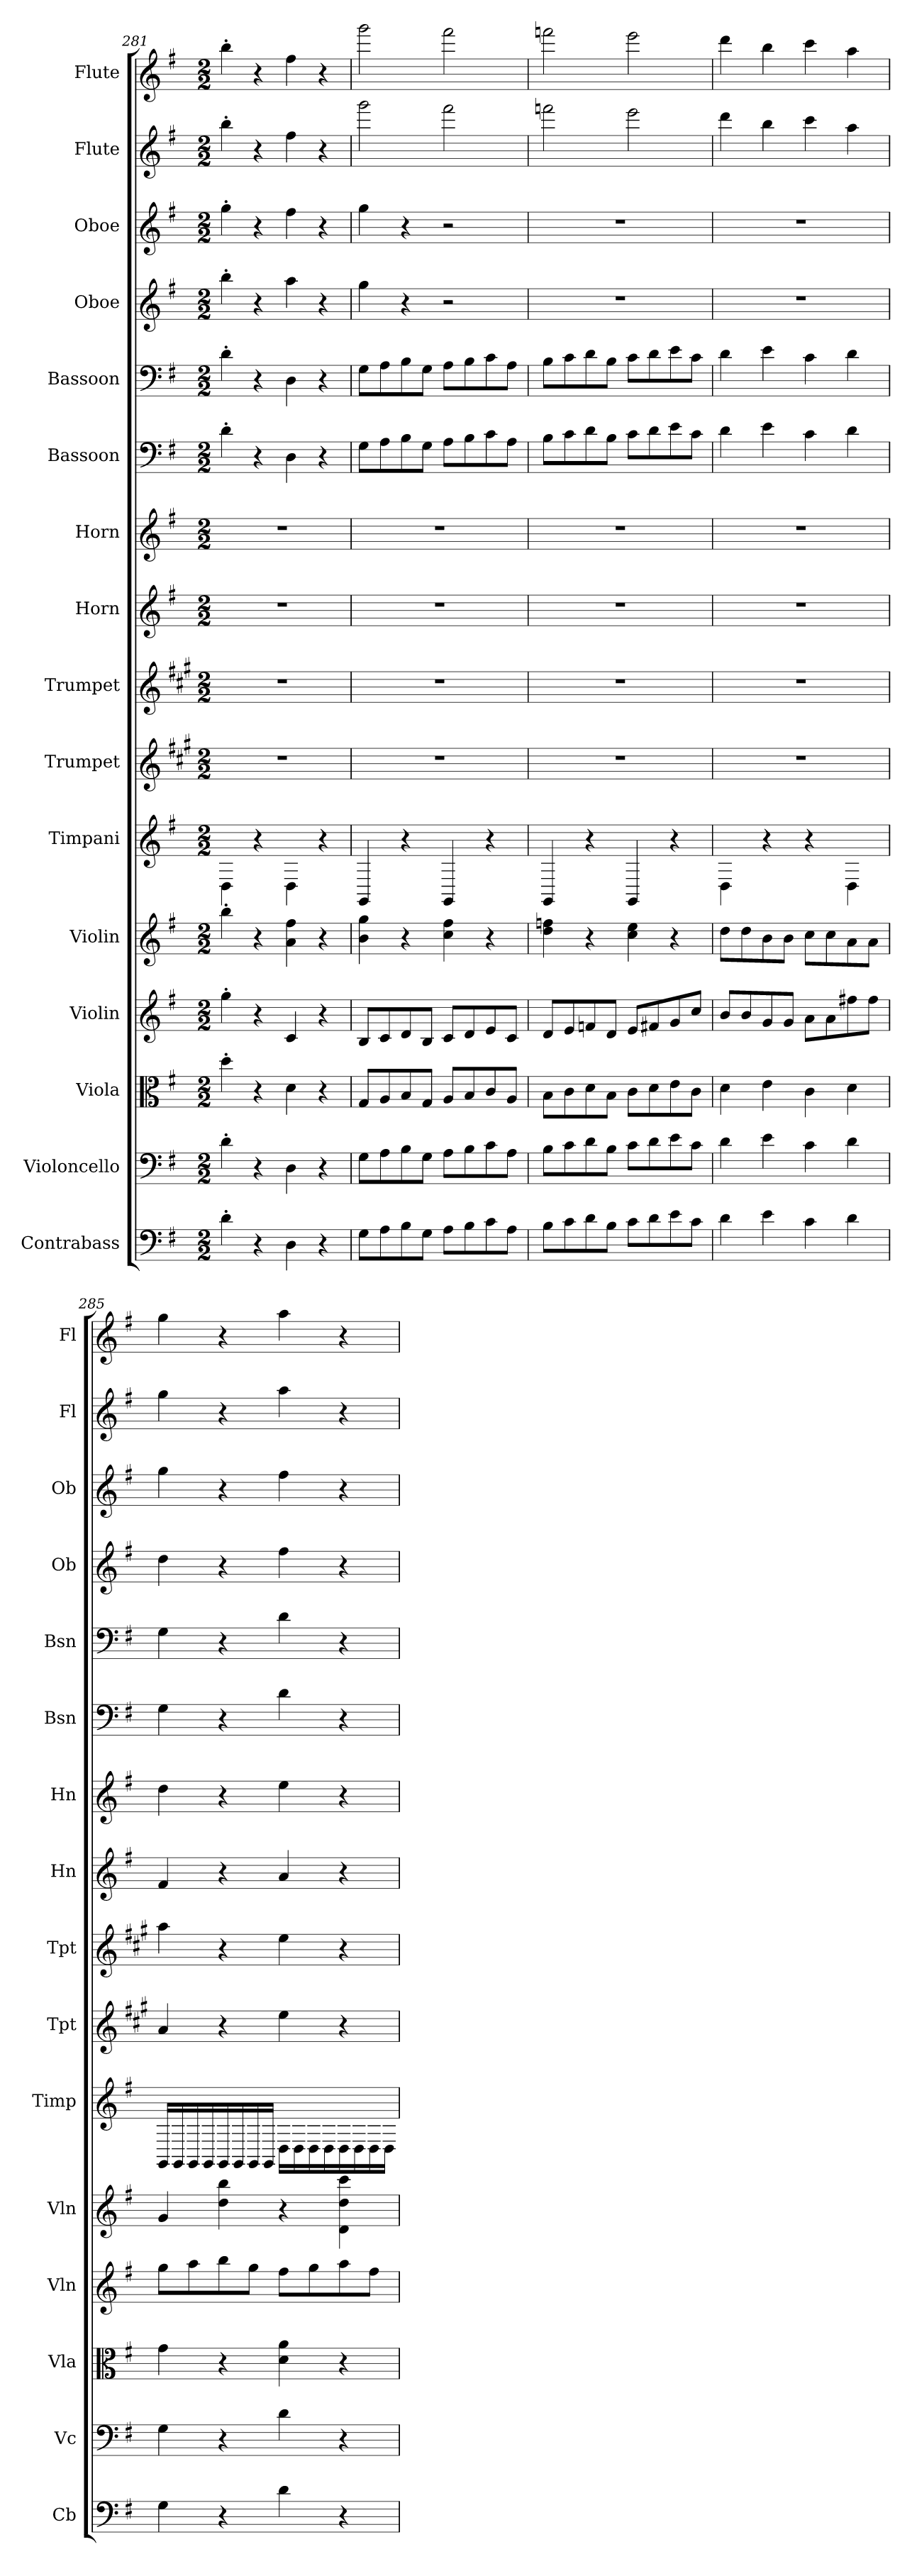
**kern	**kern	**kern	**kern	**kern	**kern	**kern	**kern	**kern	**kern	**kern	**kern	**kern	**kern	**kern	**kern
*part16	*part15	*part14	*part13	*part12	*part11	*part10	*part9	*part8	*part7	*part6	*part5	*part4	*part3	*part2	*part1
*staff16	*staff15	*staff14	*staff13	*staff12	*staff11	*staff10	*staff9	*staff8	*staff7	*staff6	*staff5	*staff4	*staff3	*staff2	*staff1
*I"Contrabass	*I"Violoncello	*I"Viola	*I"Violin	*I"Violin	*I"Timpani	*I"Trumpet	*I"Trumpet	*I"Horn	*I"Horn	*I"Bassoon	*I"Bassoon	*I"Oboe	*I"Oboe	*I"Flute	*I"Flute
*I'Cb	*I'Vc	*I'Vla	*I'Vln	*I'Vln	*I'Timp	*I'Tpt	*I'Tpt	*I'Hn	*I'Hn	*I'Bsn	*I'Bsn	*I'Ob	*I'Ob	*I'Fl	*I'Fl
*clefF4	*clefF4	*clefC3	*clefG2	*clefG2	*clefG2	*clefG2	*clefG2	*clefG2	*clefG2	*clefF4	*clefF4	*clefG2	*clefG2	*clefG2	*clefG2
*ITrd7c12	*	*	*	*	*	*ITrd1c2	*ITrd1c2	*ITrd4c7	*ITrd4c7	*	*	*	*	*	*
*k[f#]	*k[f#]	*k[f#]	*k[f#]	*k[f#]	*k[f#]	*k[f#]	*k[f#]	*k[]	*k[]	*k[f#]	*k[f#]	*k[f#]	*k[f#]	*k[f#]	*k[f#]
*M2/2	*M2/2	*M2/2	*M2/2	*M2/2	*M2/2	*M2/2	*M2/2	*M2/2	*M2/2	*M2/2	*M2/2	*M2/2	*M2/2	*M2/2	*M2/2
=281	=281	=281	=281	=281	=281	=281	=281	=281	=281	=281	=281	=281	=281	=281	=281
4D'\	4d'\	4dd'\	4gg'\	4bb'\	4D\	1r	1r	1r	1r	4d'\	4d'\	4bb'\	4gg'\	4bb'\	4bb'\
4r	4r	4r	4r	4r	4r	.	.	.	.	4r	4r	4r	4r	4r	4r
4DD\	4D\	4d\	4c/	4a\ 4ff#\	4D\	.	.	.	.	4D\	4D\	4aa\	4ff#\	4ff#\	4ff#\
4r	4r	4r	4r	4r	4r	.	.	.	.	4r	4r	4r	4r	4r	4r
=282	=282	=282	=282	=282	=282	=282	=282	=282	=282	=282	=282	=282	=282	=282	=282
8GG\L	8G\L	8G/L	8B/L	4b\ 4gg\	4GG/	1r	1r	1r	1r	8G\L	8G\L	4gg\	4gg\	2ggg\	2ggg\
8AA\	8A\	8A/	8c/	.	.	.	.	.	.	8A\	8A\	.	.	.	.
8BB\	8B\	8B/	8d/	4r	4r	.	.	.	.	8B\	8B\	4r	4r	.	.
8GG\J	8G\J	8G/J	8B/J	.	.	.	.	.	.	8G\J	8G\J	.	.	.	.
8AA\L	8A\L	8A/L	8c/L	4cc\ 4ff#\	4GG/	.	.	.	.	8A\L	8A\L	2r	2r	2fff#\	2fff#\
8BB\	8B\	8B/	8d/	.	.	.	.	.	.	8B\	8B\	.	.	.	.
8C\	8c\	8c/	8e/	4r	4r	.	.	.	.	8c\	8c\	.	.	.	.
8AA\J	8A\J	8A/J	8c/J	.	.	.	.	.	.	8A\J	8A\J	.	.	.	.
=283	=283	=283	=283	=283	=283	=283	=283	=283	=283	=283	=283	=283	=283	=283	=283
8BB\L	8B\L	8B\L	8d/L	4dd\ 4ffn\	4GG/	1r	1r	1r	1r	8B\L	8B\L	1r	1r	2fffn\	2fffn\
8C\	8c\	8c\	8e/	.	.	.	.	.	.	8c\	8c\	.	.	.	.
8D\	8d\	8d\	8fn/	4r	4r	.	.	.	.	8d\	8d\	.	.	.	.
8BB\J	8B\J	8B\J	8d/J	.	.	.	.	.	.	8B\J	8B\J	.	.	.	.
8C\L	8c\L	8c\L	8e/L	4cc\ 4ee\	4GG/	.	.	.	.	8c\L	8c\L	.	.	2eee\	2eee\
8D\	8d\	8d\	8f#X/	.	.	.	.	.	.	8d\	8d\	.	.	.	.
8E\	8e\	8e\	8g/	4r	4r	.	.	.	.	8e\	8e\	.	.	.	.
8C\J	8c\J	8c\J	8cc/J	.	.	.	.	.	.	8c\J	8c\J	.	.	.	.
=284	=284	=284	=284	=284	=284	=284	=284	=284	=284	=284	=284	=284	=284	=284	=284
4D\	4d\	4d\	8b/L	8dd\L	4D\	1r	1r	1r	1r	4d\	4d\	1r	1r	4ddd\	4ddd\
.	.	.	8b/	8dd\	.	.	.	.	.	.	.	.	.	.	.
4E\	4e\	4e\	8g/	8b\	4r	.	.	.	.	4e\	4e\	.	.	4bb\	4bb\
.	.	.	8g/J	8b\J	.	.	.	.	.	.	.	.	.	.	.
4C\	4c\	4c\	8a\L	8cc\L	4r	.	.	.	.	4c\	4c\	.	.	4ccc\	4ccc\
.	.	.	8a\	8cc\	.	.	.	.	.	.	.	.	.	.	.
4D\	4d\	4d\	8ff#X\	8a\	4D\	.	.	.	.	4d\	4d\	.	.	4aa\	4aa\
.	.	.	8ff#\J	8a\J	.	.	.	.	.	.	.	.	.	.	.
=285	=285	=285	=285	=285	=285	=285	=285	=285	=285	=285	=285	=285	=285	=285	=285
4GG\	4G\	4g\	8gg\L	4g/	16GG/LL	4g/	4gg\	4B/	4g\	4G\	4G\	4dd\	4gg\	4gg\	4gg\
.	.	.	.	.	16GG/	.	.	.	.	.	.	.	.	.	.
.	.	.	8aa\	.	16GG/	.	.	.	.	.	.	.	.	.	.
.	.	.	.	.	16GG/	.	.	.	.	.	.	.	.	.	.
4r	4r	4r	8bb\	4dd\ 4bb\	16GG/	4r	4r	4r	4r	4r	4r	4r	4r	4r	4r
.	.	.	.	.	16GG/	.	.	.	.	.	.	.	.	.	.
.	.	.	8gg\J	.	16GG/	.	.	.	.	.	.	.	.	.	.
.	.	.	.	.	16GG/JJ	.	.	.	.	.	.	.	.	.	.
4D\	4d\	4d\ 4a\	8ff#\L	4r	16D\LL	4dd\	4dd\	4d/	4a\	4d\	4d\	4ff#\	4ff#\	4aa\	4aa\
.	.	.	.	.	16D\	.	.	.	.	.	.	.	.	.	.
.	.	.	8gg\	.	16D\	.	.	.	.	.	.	.	.	.	.
.	.	.	.	.	16D\	.	.	.	.	.	.	.	.	.	.
4r	4r	4r	8aa\	4d\ 4dd\ 4ccc\	16D\	4r	4r	4r	4r	4r	4r	4r	4r	4r	4r
.	.	.	.	.	16D\	.	.	.	.	.	.	.	.	.	.
.	.	.	8ff#\J	.	16D\	.	.	.	.	.	.	.	.	.	.
.	.	.	.	.	16D\JJ	.	.	.	.	.	.	.	.	.	.
=	=	=	=	=	=	=	=	=	=	=	=	=	=	=	=
*-	*-	*-	*-	*-	*-	*-	*-	*-	*-	*-	*-	*-	*-	*-	*-
